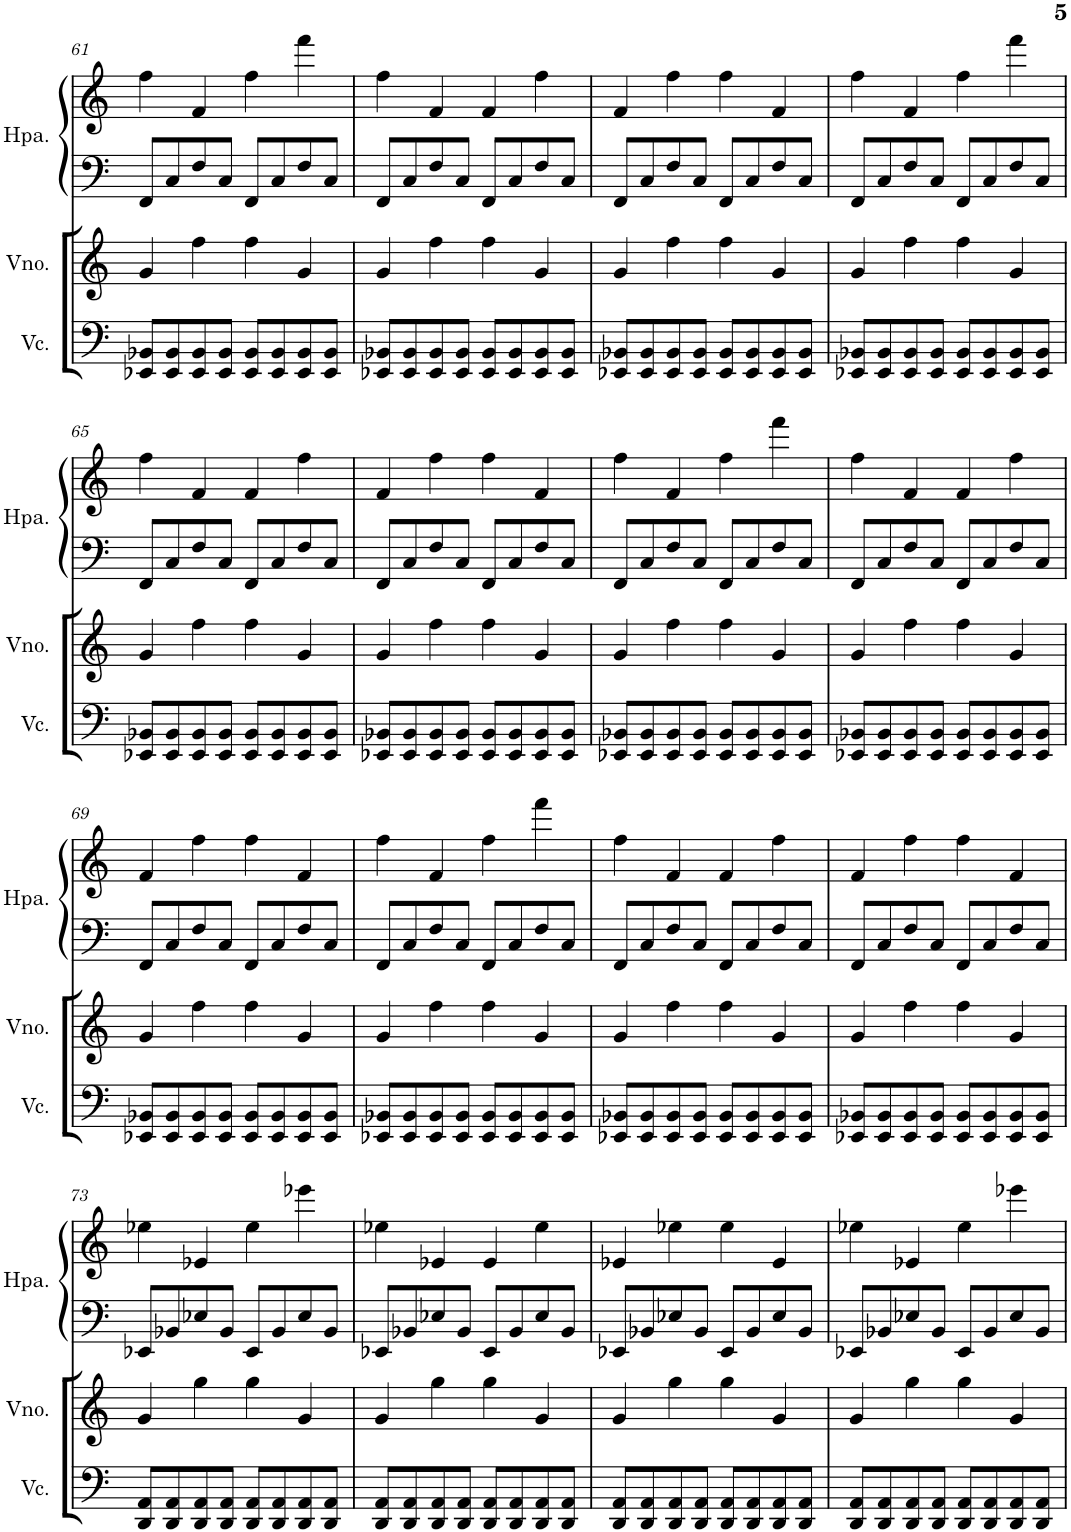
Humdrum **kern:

**kern	**kern	**kern	**kern
*part3	*part2	*part1	*part1
*staff4	*staff3	*staff2	*staff1
*I"Violoncelo	*I"Violino	*I"Harpa	*
*I'Vc.	*I'Vno.	*I'Hpa.	*
!!LO:PB:g=z
*clefF4	*clefG2	*clefF4	*clefG2
*k[]	*k[]	*k[]	*k[]
*M4/4	*M4/4	*M4/4	*M4/4
=61	=61	=61	=61
8EE-X/ 8BB-X/L	4g/	8FF/L	4ff\
8EE-/ 8BB-/	.	8C/	.
8EE-/ 8BB-/	4ff\	8F/	4f/
8EE-/ 8BB-/J	.	8C/J	.
8EE-/ 8BB-/L	4ff\	8FF/L	4ff\
8EE-/ 8BB-/	.	8C/	.
8EE-/ 8BB-/	4g/	8F/	4fff\
8EE-/ 8BB-/J	.	8C/J	.
=62	=62	=62	=62
8EE-X/ 8BB-X/L	4g/	8FF/L	4ff\
8EE-/ 8BB-/	.	8C/	.
8EE-/ 8BB-/	4ff\	8F/	4f/
8EE-/ 8BB-/J	.	8C/J	.
8EE-/ 8BB-/L	4ff\	8FF/L	4f/
8EE-/ 8BB-/	.	8C/	.
8EE-/ 8BB-/	4g/	8F/	4ff\
8EE-/ 8BB-/J	.	8C/J	.
=63	=63	=63	=63
8EE-X/ 8BB-X/L	4g/	8FF/L	4f/
8EE-/ 8BB-/	.	8C/	.
8EE-/ 8BB-/	4ff\	8F/	4ff\
8EE-/ 8BB-/J	.	8C/J	.
8EE-/ 8BB-/L	4ff\	8FF/L	4ff\
8EE-/ 8BB-/	.	8C/	.
8EE-/ 8BB-/	4g/	8F/	4f/
8EE-/ 8BB-/J	.	8C/J	.
=64	=64	=64	=64
8EE-X/ 8BB-X/L	4g/	8FF/L	4ff\
8EE-/ 8BB-/	.	8C/	.
8EE-/ 8BB-/	4ff\	8F/	4f/
8EE-/ 8BB-/J	.	8C/J	.
8EE-/ 8BB-/L	4ff\	8FF/L	4ff\
8EE-/ 8BB-/	.	8C/	.
8EE-/ 8BB-/	4g/	8F/	4fff\
8EE-/ 8BB-/J	.	8C/J	.
!!LO:LB:g=z
=65	=65	=65	=65
8EE-X/ 8BB-X/L	4g/	8FF/L	4ff\
8EE-/ 8BB-/	.	8C/	.
8EE-/ 8BB-/	4ff\	8F/	4f/
8EE-/ 8BB-/J	.	8C/J	.
8EE-/ 8BB-/L	4ff\	8FF/L	4f/
8EE-/ 8BB-/	.	8C/	.
8EE-/ 8BB-/	4g/	8F/	4ff\
8EE-/ 8BB-/J	.	8C/J	.
=66	=66	=66	=66
8EE-X/ 8BB-X/L	4g/	8FF/L	4f/
8EE-/ 8BB-/	.	8C/	.
8EE-/ 8BB-/	4ff\	8F/	4ff\
8EE-/ 8BB-/J	.	8C/J	.
8EE-/ 8BB-/L	4ff\	8FF/L	4ff\
8EE-/ 8BB-/	.	8C/	.
8EE-/ 8BB-/	4g/	8F/	4f/
8EE-/ 8BB-/J	.	8C/J	.
=67	=67	=67	=67
8EE-X/ 8BB-X/L	4g/	8FF/L	4ff\
8EE-/ 8BB-/	.	8C/	.
8EE-/ 8BB-/	4ff\	8F/	4f/
8EE-/ 8BB-/J	.	8C/J	.
8EE-/ 8BB-/L	4ff\	8FF/L	4ff\
8EE-/ 8BB-/	.	8C/	.
8EE-/ 8BB-/	4g/	8F/	4fff\
8EE-/ 8BB-/J	.	8C/J	.
=68	=68	=68	=68
8EE-X/ 8BB-X/L	4g/	8FF/L	4ff\
8EE-/ 8BB-/	.	8C/	.
8EE-/ 8BB-/	4ff\	8F/	4f/
8EE-/ 8BB-/J	.	8C/J	.
8EE-/ 8BB-/L	4ff\	8FF/L	4f/
8EE-/ 8BB-/	.	8C/	.
8EE-/ 8BB-/	4g/	8F/	4ff\
8EE-/ 8BB-/J	.	8C/J	.
!!LO:LB:g=z
=69	=69	=69	=69
8EE-X/ 8BB-X/L	4g/	8FF/L	4f/
8EE-/ 8BB-/	.	8C/	.
8EE-/ 8BB-/	4ff\	8F/	4ff\
8EE-/ 8BB-/J	.	8C/J	.
8EE-/ 8BB-/L	4ff\	8FF/L	4ff\
8EE-/ 8BB-/	.	8C/	.
8EE-/ 8BB-/	4g/	8F/	4f/
8EE-/ 8BB-/J	.	8C/J	.
=70	=70	=70	=70
8EE-X/ 8BB-X/L	4g/	8FF/L	4ff\
8EE-/ 8BB-/	.	8C/	.
8EE-/ 8BB-/	4ff\	8F/	4f/
8EE-/ 8BB-/J	.	8C/J	.
8EE-/ 8BB-/L	4ff\	8FF/L	4ff\
8EE-/ 8BB-/	.	8C/	.
8EE-/ 8BB-/	4g/	8F/	4fff\
8EE-/ 8BB-/J	.	8C/J	.
=71	=71	=71	=71
8EE-X/ 8BB-X/L	4g/	8FF/L	4ff\
8EE-/ 8BB-/	.	8C/	.
8EE-/ 8BB-/	4ff\	8F/	4f/
8EE-/ 8BB-/J	.	8C/J	.
8EE-/ 8BB-/L	4ff\	8FF/L	4f/
8EE-/ 8BB-/	.	8C/	.
8EE-/ 8BB-/	4g/	8F/	4ff\
8EE-/ 8BB-/J	.	8C/J	.
=72	=72	=72	=72
8EE-X/ 8BB-X/L	4g/	8FF/L	4f/
8EE-/ 8BB-/	.	8C/	.
8EE-/ 8BB-/	4ff\	8F/	4ff\
8EE-/ 8BB-/J	.	8C/J	.
8EE-/ 8BB-/L	4ff\	8FF/L	4ff\
8EE-/ 8BB-/	.	8C/	.
8EE-/ 8BB-/	4g/	8F/	4f/
8EE-/ 8BB-/J	.	8C/J	.
!!LO:LB:g=z
=73	=73	=73	=73
8DD/ 8AA/L	4g/	8EE-X/L	4ee-X\
8DD/ 8AA/	.	8BB-X/	.
8DD/ 8AA/	4gg\	8E-X/	4e-X/
8DD/ 8AA/J	.	8BB-/J	.
8DD/ 8AA/L	4gg\	8EE-/L	4ee-\
8DD/ 8AA/	.	8BB-/	.
8DD/ 8AA/	4g/	8E-/	4eee-X\
8DD/ 8AA/J	.	8BB-/J	.
=74	=74	=74	=74
8DD/ 8AA/L	4g/	8EE-X/L	4ee-X\
8DD/ 8AA/	.	8BB-X/	.
8DD/ 8AA/	4gg\	8E-X/	4e-X/
8DD/ 8AA/J	.	8BB-/J	.
8DD/ 8AA/L	4gg\	8EE-/L	4e-/
8DD/ 8AA/	.	8BB-/	.
8DD/ 8AA/	4g/	8E-/	4ee-\
8DD/ 8AA/J	.	8BB-/J	.
=75	=75	=75	=75
8DD/ 8AA/L	4g/	8EE-X/L	4e-X/
8DD/ 8AA/	.	8BB-X/	.
8DD/ 8AA/	4gg\	8E-X/	4ee-X\
8DD/ 8AA/J	.	8BB-/J	.
8DD/ 8AA/L	4gg\	8EE-/L	4ee-\
8DD/ 8AA/	.	8BB-/	.
8DD/ 8AA/	4g/	8E-/	4e-/
8DD/ 8AA/J	.	8BB-/J	.
=76	=76	=76	=76
8DD/ 8AA/L	4g/	8EE-X/L	4ee-X\
8DD/ 8AA/	.	8BB-X/	.
8DD/ 8AA/	4gg\	8E-X/	4e-X/
8DD/ 8AA/J	.	8BB-/J	.
8DD/ 8AA/L	4gg\	8EE-/L	4ee-\
8DD/ 8AA/	.	8BB-/	.
8DD/ 8AA/	4g/	8E-/	4eee-X\
8DD/ 8AA/J	.	8BB-/J	.
=	=	=	=
*-	*-	*-	*-
